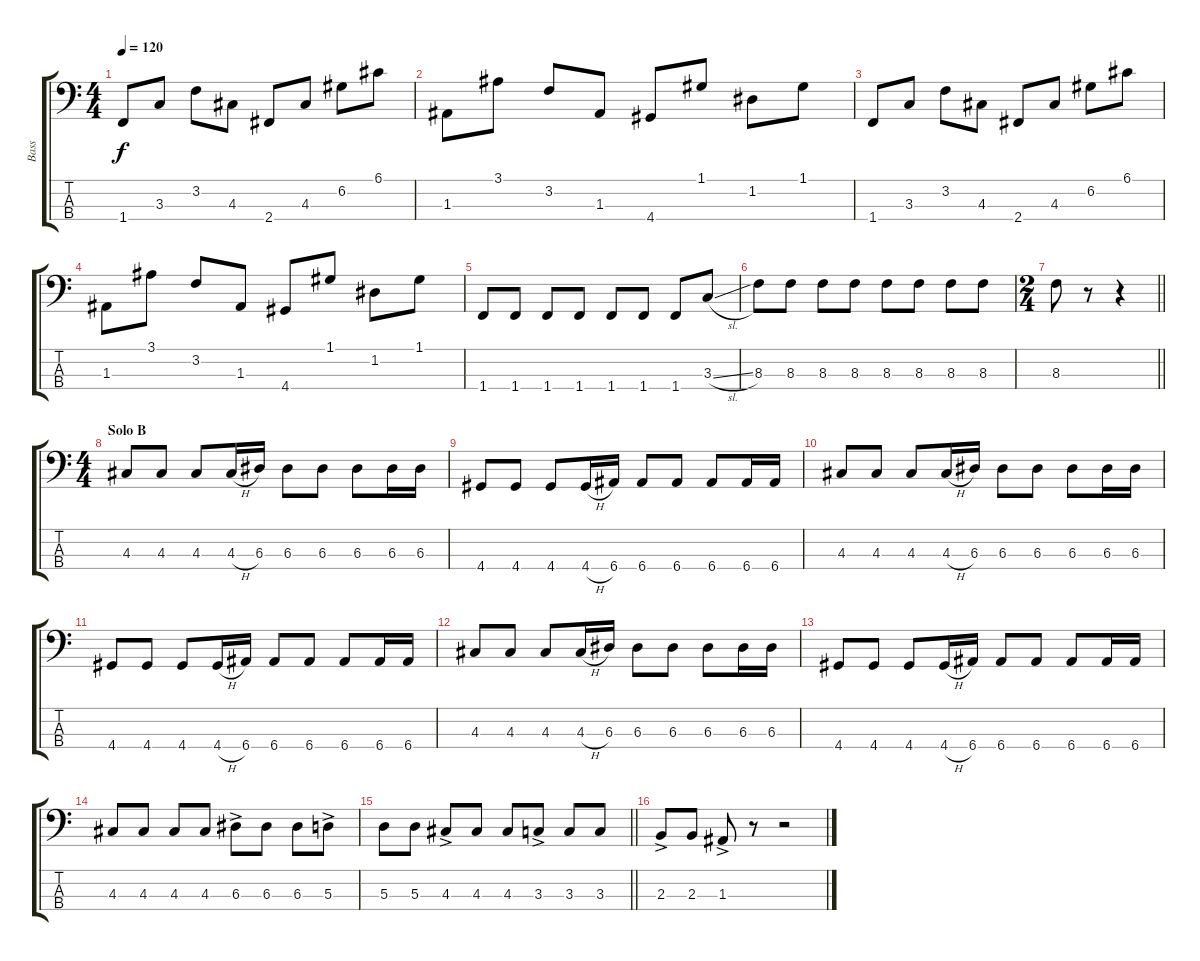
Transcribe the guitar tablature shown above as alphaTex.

\track ("Bass" "Bass") {instrument electricbassfinger}
\staff {score tabs}
\tuning (G2 D2 A1 E1) {hide}
\ts (4 4)
\tempo 120
\clef f4
\ks c
1.4.8{dy f} 3.3.8 3.2.8 4.3.8 2.4.8 4.3.8 6.2.8 6.1.8 |
1.3.8 3.1.8 3.2.8 1.3.8 4.4.8 1.1.8 1.2.8 1.1.8 |
1.4.8 3.3.8 3.2.8 4.3.8 2.4.8 4.3.8 6.2.8 6.1.8 |
1.3.8 3.1.8 3.2.8 1.3.8 4.4.8 1.1.8 1.2.8 1.1.8 |
1.4.8 1.4.8 1.4.8 1.4.8 1.4.8 1.4.8 1.4.8 3.3{sl}.8 |
8.3.8 8.3.8 8.3.8 8.3.8 8.3.8 8.3.8 8.3.8 8.3.8 |
\ts (2 4)
\barLineRight lightlight
8.3.8 r.8 r.4 |
\ts (4 4)
\section ("" "Solo B")
4.3.8 4.3.8 4.3.8 4.3{h}.16 6.3.16 6.3.8 6.3.8 6.3.8 6.3.16 6.3.16 |
4.4.8 4.4.8 4.4.8 4.4{h}.16 6.4.16 6.4.8 6.4.8 6.4.8 6.4.16 6.4.16 |
4.3.8 4.3.8 4.3.8 4.3{h}.16 6.3.16 6.3.8 6.3.8 6.3.8 6.3.16 6.3.16 |
4.4.8 4.4.8 4.4.8 4.4{h}.16 6.4.16 6.4.8 6.4.8 6.4.8 6.4.16 6.4.16 |
4.3.8 4.3.8 4.3.8 4.3{h}.16 6.3.16 6.3.8 6.3.8 6.3.8 6.3.16 6.3.16 |
4.4.8 4.4.8 4.4.8 4.4{h}.16 6.4.16 6.4.8 6.4.8 6.4.8 6.4.16 6.4.16 |
4.3.8 4.3.8 4.3.8 4.3.8 6.3{ac}.8 6.3.8 6.3.8 5.3{ac}.8 |
\barLineRight lightlight
5.3.8 5.3.8 4.3{ac}.8 4.3.8 4.3.8 3.3{ac}.8 3.3.8 3.3.8 |
2.3{ac}.8 2.3.8 1.3{ac}.8 r.8 r.2
